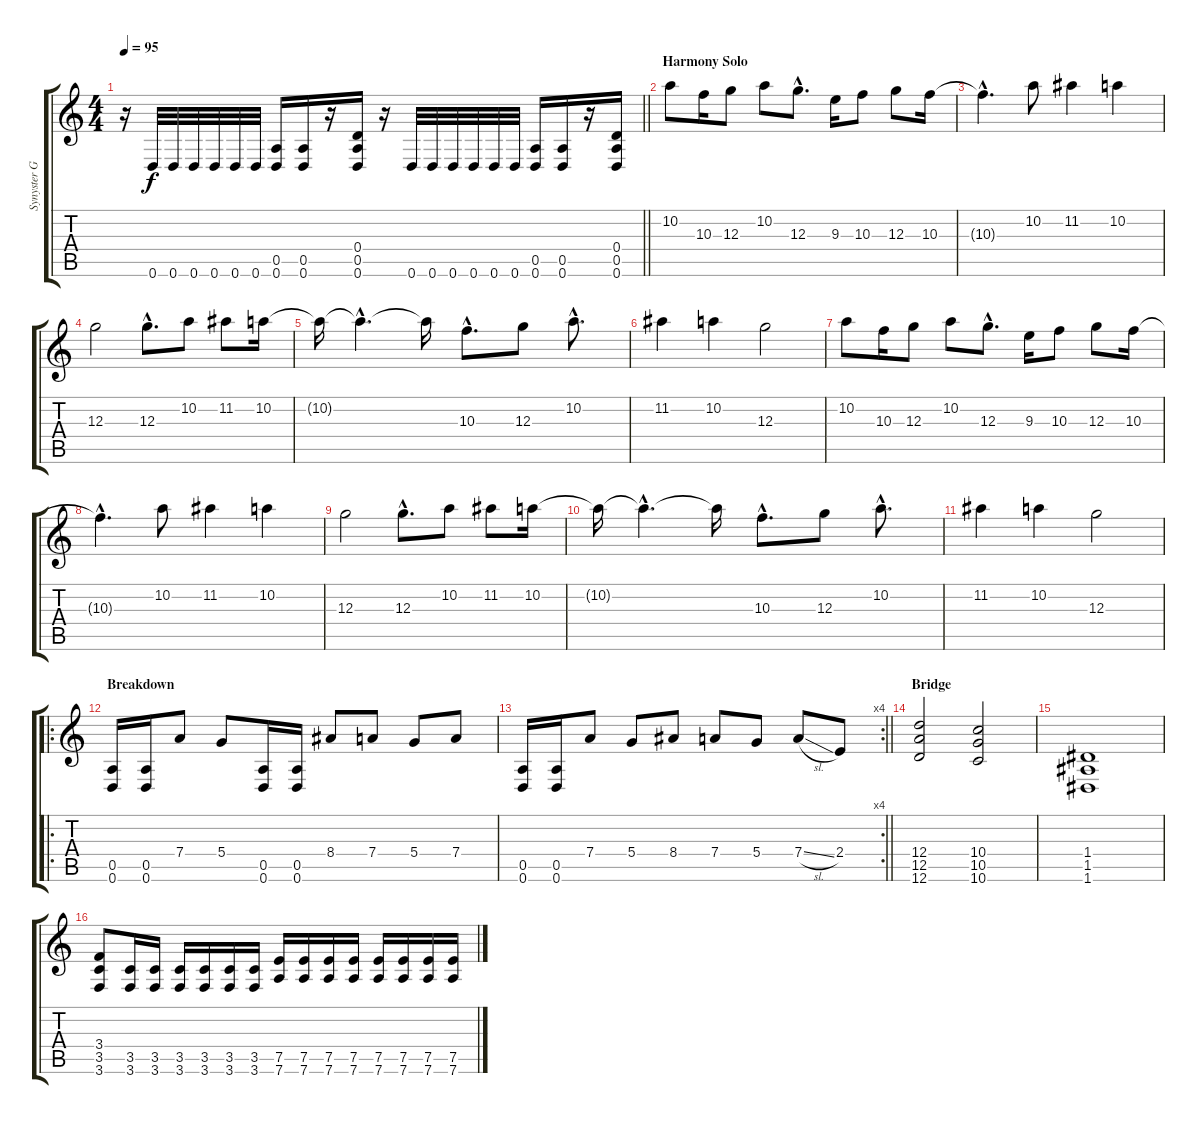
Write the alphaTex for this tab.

\track ("Synyster Gates" "Synyster G") {instrument distortionguitar}
\staff {score tabs}
\tuning (E4 B3 G3 D3 A2 D2) {hide}
\ts (4 4)
\tempo 95
\clef g2
\barLineRight lightlight
\ks c
r.16{dy f} 0.6.32 0.6.32 0.6.32 0.6.32 0.6.32 0.6.32 (0.5 0.6).16 (0.5 0.6).16 r.16 (0.4 0.5 0.6).16 r.16 0.6.32 0.6.32 0.6.32 0.6.32 0.6.32 0.6.32 (0.5 0.6).16 (0.5 0.6).16 r.16 (0.4 0.5 0.6).16 |
\section ("" "Harmony Solo")
10.2.8 10.3.16 12.3.8 10.2.8 12.3{hac}.8{d} 9.3.16 10.3.8 12.3.8 10.3.16 |
10.3{hac t}.4{d} 10.2.8 11.2.4 10.2.4 |
12.3.2 12.3{hac}.8{d} 10.2.8 11.2.8 10.2.16 |
10.2{t}.16 10.2{hac t}.4{d} 10.2{t}.16 10.3{hac}.8{d} 12.3.8 10.2{hac}.8{d} |
11.2.4 10.2.4 12.3.2 |
10.2.8 10.3.16 12.3.8 10.2.8 12.3{hac}.8{d} 9.3.16 10.3.8 12.3.8 10.3.16 |
10.3{hac t}.4{d} 10.2.8 11.2.4 10.2.4 |
12.3.2 12.3{hac}.8{d} 10.2.8 11.2.8 10.2.16 |
10.2{t}.16 10.2{hac t}.4{d} 10.2{t}.16 10.3{hac}.8{d} 12.3.8 10.2{hac}.8{d} |
11.2.4 10.2.4 12.3.2 |
\ro
\section ("" "Breakdown")
(0.5 0.6).16 (0.5 0.6).16 7.4.8 5.4.8 (0.5 0.6).16 (0.5 0.6).16 8.4.8 7.4.8 5.4.8 7.4.8 |
\rc 4
\barLineRight lightlight
(0.5 0.6).16 (0.5 0.6).16 7.4.8 5.4.8 8.4.8 7.4.8 5.4.8 7.4{sl}.8 2.4.8 |
\section ("" "Bridge")
(12.4 12.5 12.6).2 (10.4 10.5 10.6).2 |
(1.4 1.5 1.6).1 |
(3.4 3.5 3.6).8 (3.5 3.6).16 (3.5 3.6).16 (3.5 3.6).16 (3.5 3.6).16 (3.5 3.6).16 (3.5 3.6).16 (7.5 7.6).16 (7.5 7.6).16 (7.5 7.6).16 (7.5 7.6).16 (7.5 7.6).16 (7.5 7.6).16 (7.5 7.6).16 (7.5 7.6).16
